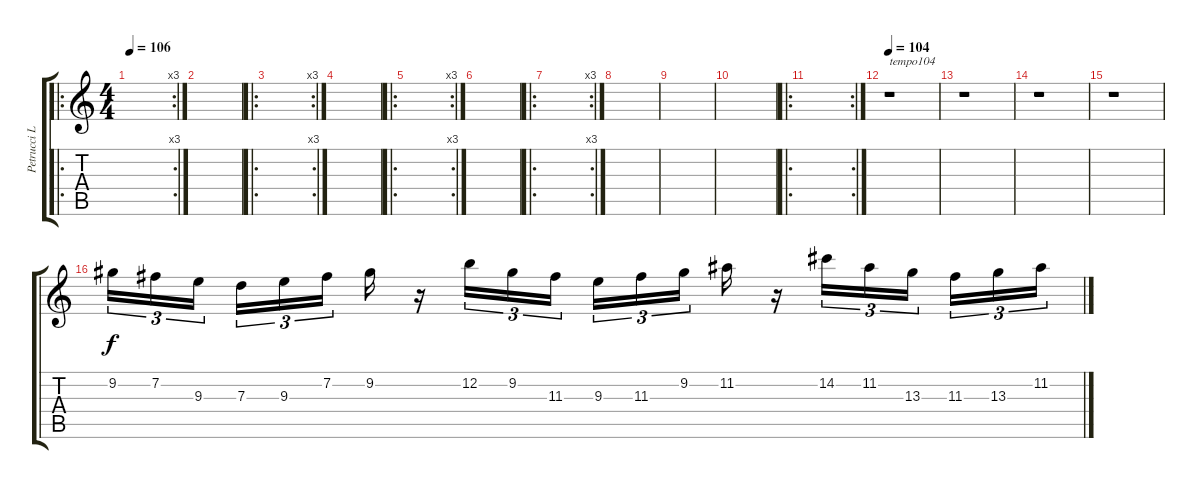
\track ("Petrucci Lead Gtr" "Petrucci L") {instrument distortionguitar}
\staff {score tabs}
\tuning (E4 B3 G3 D3 A2 E2) {hide}
\ro
\rc 3
\ts (4 4)
\tempo 106
\clef g2
\ks c
|
|
\ro
\rc 3
|
|
\ro
\rc 3
|
|
\ro
\rc 3
|
|
|
|
\ro
\rc 2
|
\tempo 104
r.1{txt "tempo104"} |
r.1 |
r.1 |
r.1 |
9.2.16{tu (3 2)} 7.2.16{tu (3 2)} 9.3.16{tu (3 2)} 7.3.16{tu (3 2)} 9.3.16{tu (3 2)} 7.2.16{tu (3 2)} 9.2.16 r.16 12.2.16{tu (3 2)} 9.2.16{tu (3 2)} 11.3.16{tu (3 2)} 9.3.16{tu (3 2)} 11.3.16{tu (3 2)} 9.2.16{tu (3 2)} 11.2.16 r.16 14.2.16{tu (3 2)} 11.2.16{tu (3 2)} 13.3.16{tu (3 2)} 11.3.16{tu (3 2)} 13.3.16{tu (3 2)} 11.2.16{tu (3 2)}
